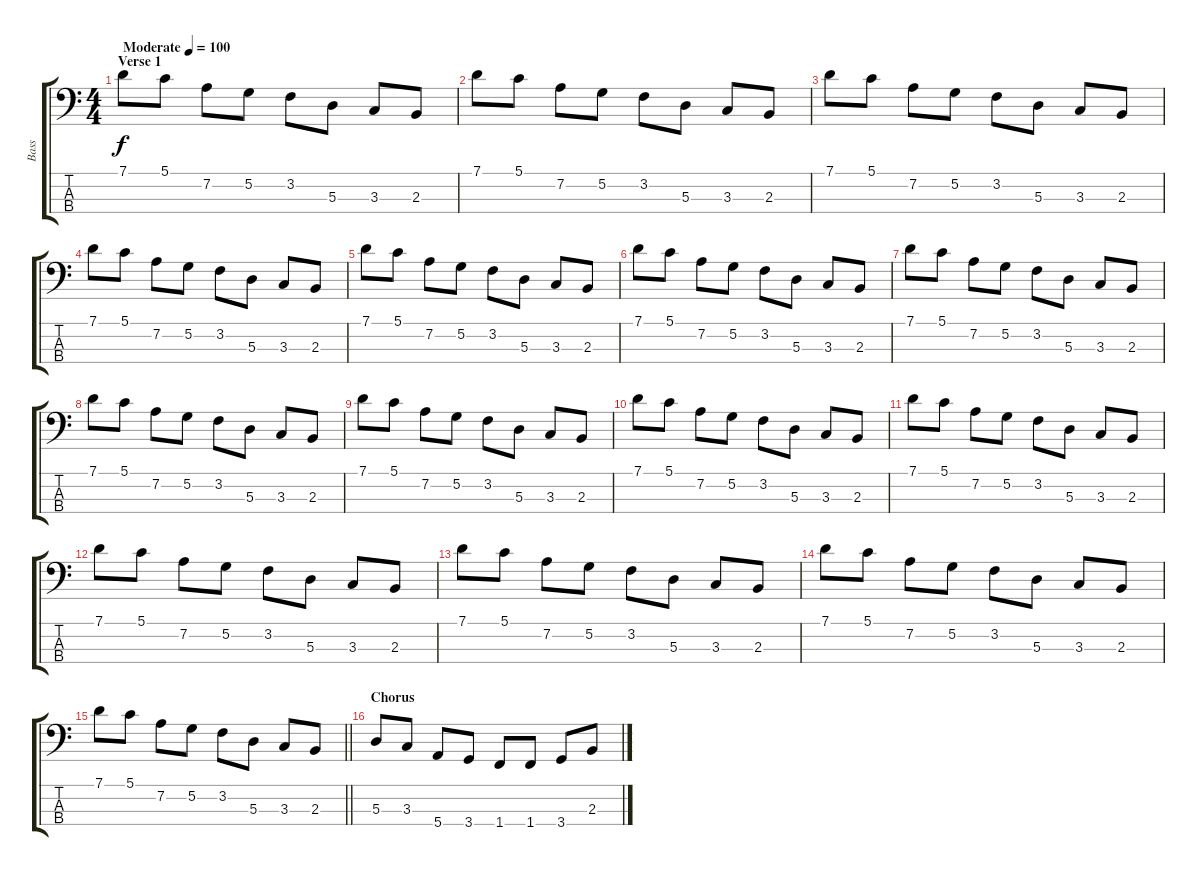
\track ("Bass" "Bass") {instrument electricbassfinger}
\staff {score tabs}
\tuning (G2 D2 A1 E1) {hide}
\ts (4 4)
\section ("" "Verse 1")
\tempo (100 "Moderate")
\clef f4
\ks c
7.1.8{dy f instrument electricbassfinger} 5.1.8 7.2.8 5.2.8 3.2.8 5.3.8 3.3.8 2.3.8 |
7.1.8 5.1.8 7.2.8 5.2.8 3.2.8 5.3.8 3.3.8 2.3.8 |
7.1.8 5.1.8 7.2.8 5.2.8 3.2.8 5.3.8 3.3.8 2.3.8 |
7.1.8 5.1.8 7.2.8 5.2.8 3.2.8 5.3.8 3.3.8 2.3.8 |
7.1.8 5.1.8 7.2.8 5.2.8 3.2.8 5.3.8 3.3.8 2.3.8 |
7.1.8 5.1.8 7.2.8 5.2.8 3.2.8 5.3.8 3.3.8 2.3.8 |
7.1.8 5.1.8 7.2.8 5.2.8 3.2.8 5.3.8 3.3.8 2.3.8 |
7.1.8 5.1.8 7.2.8 5.2.8 3.2.8 5.3.8 3.3.8 2.3.8 |
7.1.8 5.1.8 7.2.8 5.2.8 3.2.8 5.3.8 3.3.8 2.3.8 |
7.1.8 5.1.8 7.2.8 5.2.8 3.2.8 5.3.8 3.3.8 2.3.8 |
7.1.8 5.1.8 7.2.8 5.2.8 3.2.8 5.3.8 3.3.8 2.3.8 |
7.1.8 5.1.8 7.2.8 5.2.8 3.2.8 5.3.8 3.3.8 2.3.8 |
7.1.8 5.1.8 7.2.8 5.2.8 3.2.8 5.3.8 3.3.8 2.3.8 |
7.1.8 5.1.8 7.2.8 5.2.8 3.2.8 5.3.8 3.3.8 2.3.8 |
\barLineRight lightlight
7.1.8 5.1.8 7.2.8 5.2.8 3.2.8 5.3.8 3.3.8 2.3.8 |
\section ("" "Chorus")
5.3.8 3.3.8 5.4.8 3.4.8 1.4.8 1.4.8 3.4.8 2.3.8
